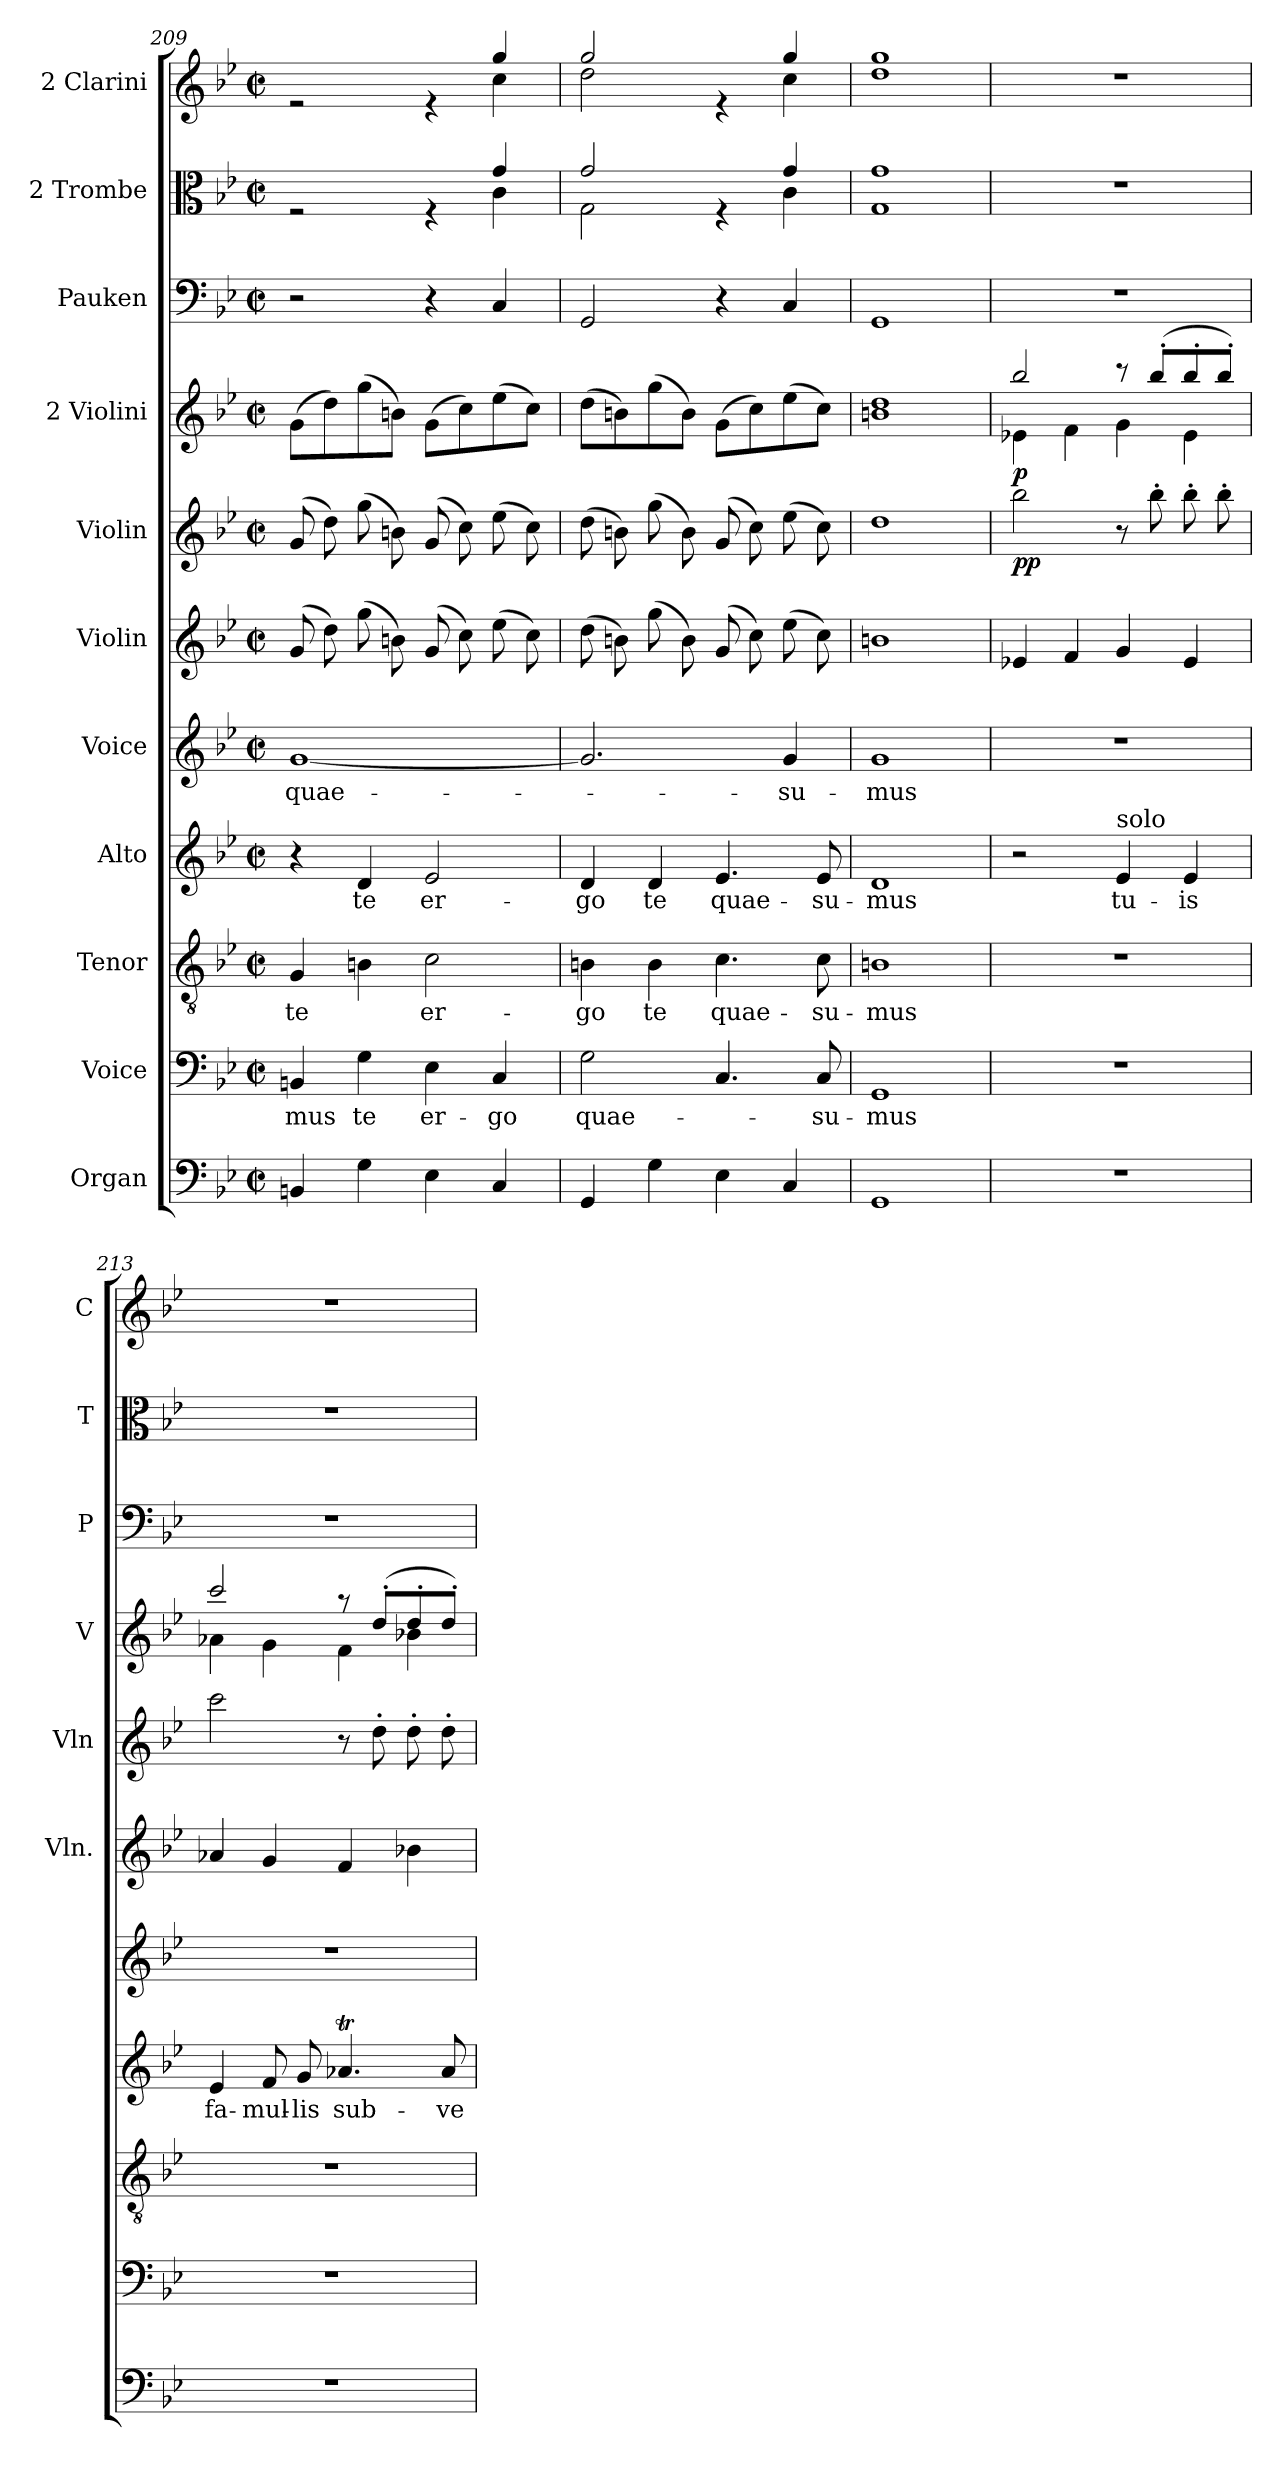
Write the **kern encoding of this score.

**kern	**kern	**text	**kern	**text	**kern	**text	**kern	**text	**kern	**kern	**dynam	**kern	**dynam	**kern	**kern	**kern
*part11	*part10	*part10	*part9	*part9	*part8	*part8	*part7	*part7	*part6	*part5	*part5	*part4	*part4	*part3	*part2	*part1
*staff11	*staff10	*staff10	*staff9	*staff9	*staff8	*staff8	*staff7	*staff7	*staff6	*staff5	*staff5	*staff4	*staff4	*staff3	*staff2	*staff1
*I"Organ	*I"Voice	*	*I"Tenor	*	*I"Alto	*	*I"Voice	*	*I"Violin	*I"Violin	*	*I"2 Violini	*	*I"Pauken	*I"2 Trombe	*I"2 Clarini
*	*	*	*	*	*	*	*	*	*I'Vln.	*I'Vln	*	*I'V	*	*I'P	*I'T	*I'C
!!LO:PB:g=z
*clefF4	*clefF4	*	*clefGv2	*	*clefG2	*	*clefG2	*	*clefG2	*clefG2	*	*clefG2	*	*clefF4	*clefC3	*clefG2
*k[b-e-]	*k[b-e-]	*	*k[b-e-]	*	*k[b-e-]	*	*k[b-e-]	*	*k[b-e-]	*k[b-e-]	*	*k[b-e-]	*	*k[b-e-]	*k[b-e-]	*k[b-e-]
*M2/2	*M2/2	*	*M2/2	*	*M2/2	*	*M2/2	*	*M2/2	*M2/2	*	*M2/2	*	*M2/2	*M2/2	*M2/2
*met(c|)	*met(c|)	*	*met(c|)	*	*met(c|)	*	*met(c|)	*	*met(c|)	*met(c|)	*	*met(c|)	*	*met(c|)	*met(c|)	*met(c|)
=209	=209	=209	=209	=209	=209	=209	=209	=209	=209	=209	=209	=209	=209	=209	=209	=209
!	!	!LO:LY:b	!	!LO:LY:b	!	!	!	!LO:LY:b	!	!	!	!	!	!	!	!
*	*	*	*	*	*	*	*	*	*	*	*	*	*	*	*^	*^
4BBn/	4BBn/	-mus	4G/	te	4r	.	[1g	quae-	(8g/	(8g/	.	(8g\L	.	2r	2rF	2.ryy	2re	2.ryy
.	.	.	.	.	.	.	.	.	8dd\)	8dd\)	.	8dd\)	.	.	.	.	.	.
!	!	!LO:LY:b	!	!	!	!LO:LY:b	!	!	!	!	!	!	!	!	!	!	!	!
4G\	4G\	te	4Bn\	.	4d/	te	.	.	(8gg\	(8gg\	.	(8gg\	.	.	.	.	.	.
.	.	.	.	.	.	.	.	.	8bn\)	8bn\)	.	8bn\J)	.	.	.	.	.	.
!	!	!LO:LY:b	!	!LO:LY:b	!	!LO:LY:b	!	!	!	!	!	!	!	!	!	!	!	!
4E-\	4E-\	er-	2c\	er-	2e-/	er-	.	.	(8g/	(8g/	.	(8g\L	.	4r	4rF	.	4re	.
.	.	.	.	.	.	.	.	.	8cc\)	8cc\)	.	8cc\)	.	.	.	.	.	.
!	!	!LO:LY:b	!	!	!	!	!	!	!	!	!	!	!	!	!	!	!	!
4C/	4C/	-go	.	.	.	.	.	.	(8ee-\	(8ee-\	.	(8ee-\	.	4C/	4g/	4c\	4gg/	4cc\
.	.	.	.	.	.	.	.	.	8cc\)	8cc\)	.	8cc\J)	.	.	.	.	.	.
=210	=210	=210	=210	=210	=210	=210	=210	=210	=210	=210	=210	=210	=210	=210	=210	=210	=210	=210
!	!	!LO:LY:b	!	!LO:LY:b	!	!LO:LY:b	!	!	!	!	!	!	!	!	!	!	!	!
4GG/	2G\	quae-	4Bn\	-go	4d/	-go	2.g/]	.	(8dd\	(8dd\	.	(8dd\L	.	2GG/	2g/	2G\	2gg/	2dd\
.	.	.	.	.	.	.	.	.	8bn\)	8bn\)	.	8bn\)	.	.	.	.	.	.
!	!	!	!	!LO:LY:b	!	!LO:LY:b	!	!	!	!	!	!	!	!	!	!	!	!
4G\	.	.	4B\	te	4d/	te	.	.	(8gg\	(8gg\	.	(8gg\	.	.	.	.	.	.
.	.	.	.	.	.	.	.	.	8b\)	8b\)	.	8b\J)	.	.	.	.	.	.
!	!	!	!	!LO:LY:b	!	!LO:LY:b	!	!	!	!	!	!	!	!	!	!	!	!
4E-\	4.C/	.	4.c\	quae-	4.e-/	quae-	.	.	(8g/	(8g/	.	(8g\L	.	4r	4rF	4ryy	4re	4ryy
.	.	.	.	.	.	.	.	.	8cc\)	8cc\)	.	8cc\)	.	.	.	.	.	.
!	!	!	!	!	!	!	!	!LO:LY:b	!	!	!	!	!	!	!	!	!	!
4C/	.	.	.	.	.	.	4g/	-su-	(8ee-\	(8ee-\	.	(8ee-\	.	4C/	4g/	4c\	4gg/	4cc\
!	!	!LO:LY:b	!	!LO:LY:b	!	!LO:LY:b	!	!	!	!	!	!	!	!	!	!	!	!
.	8C/	-su-	8c\	-su-	8e-/	-su-	.	.	8cc\)	8cc\)	.	8cc\J)	.	.	.	.	.	.
=211	=211	=211	=211	=211	=211	=211	=211	=211	=211	=211	=211	=211	=211	=211	=211	=211	=211	=211
!	!	!LO:LY:b	!	!LO:LY:b	!	!LO:LY:b	!	!LO:LY:b	!	!	!	!	!	!	!	!	!	!
*	*	*	*	*	*	*	*	*	*	*	*	*^	*	*	*	*	*	*
1GG	1GG	-mus	1Bn	-mus	1d	-mus	1g	-mus	1bn	1dd	.	1dd	1bn	.	1GG	1g	1G	1gg	1dd
=212	=212	=212	=212	=212	=212	=212	=212	=212	=212	=212	=212	=212	=212	=212	=212	=212	=212	=212	=212
!	!	!	!	!	!	!	!	!	!	!	!LO:DY:b	!	!	!	!	!	!	!	!
!	!	!	!	!	!	!	!	!	!	!	!LO:DY:n=1:b	!	!	!LO:DY:b	!	!	!	!	!
*	*	*	*	*	*	*	*	*	*	*	*	*	*	*	*	*v	*v	*	*
*	*	*	*	*	*	*	*	*	*	*	*	*	*	*	*	*	*v	*v
1r	1r	.	1r	.	2r	.	1r	.	4e-X/	2bb-\	p p	2bb-/	4e-X\	p	1r	1r	1r
.	.	.	.	.	.	.	.	.	4f/	.	.	.	4f\	.	.	.	.
!	!	!	!	!	!LO:TX:a:t=solo	!	!	!	!	!	!	!	!	!	!	!	!
!	!	!	!	!	!	!LO:LY:b	!	!	!	!	!	!	!	!	!	!	!
.	.	.	.	.	4e-/	tu-	.	.	4g/	8r	.	8r	4g\	.	.	.	.
.	.	.	.	.	.	.	.	.	.	8bb-'\	.	(8bb-'/L	.	.	.	.	.
!	!	!	!	!	!	!LO:LY:b	!	!	!	!	!	!	!	!	!	!	!
.	.	.	.	.	4e-/	-is	.	.	4e-/	8bb-'\	.	8bb-'/	4e-\	.	.	.	.
.	.	.	.	.	.	.	.	.	.	8bb-'\	.	8bb-'/J)	.	.	.	.	.
=213	=213	=213	=213	=213	=213	=213	=213	=213	=213	=213	=213	=213	=213	=213	=213	=213	=213
!	!	!	!	!	!	!LO:LY:b	!	!	!	!	!	!	!	!	!	!	!
1r	1r	.	1r	.	4e-/	fa-	1r	.	4a-X/	2ccc\	.	2ccc/	4a-X\	.	1r	1r	1r
!	!	!	!	!	!	!LO:LY:b	!	!	!	!	!	!	!	!	!	!	!
.	.	.	.	.	8f/	-mul-	.	.	4g/	.	.	.	4g\	.	.	.	.
!	!	!	!	!	!	!LO:LY:b	!	!	!	!	!	!	!	!	!	!	!
.	.	.	.	.	8g/	-lis	.	.	.	.	.	.	.	.	.	.	.
!	!	!	!	!	!	!LO:LY:b	!	!	!	!	!	!	!	!	!	!	!
.	.	.	.	.	4.a-XT/	sub-	.	.	4f/	8r	.	8r	4f\	.	.	.	.
.	.	.	.	.	.	.	.	.	.	8dd'\	.	(8dd'/L	.	.	.	.	.
.	.	.	.	.	.	.	.	.	4b-X\	8dd'\	.	8dd'/	4b-X\	.	.	.	.
!	!	!	!	!	!	!LO:LY:b	!	!	!	!	!	!	!	!	!	!	!
.	.	.	.	.	8a-/	-ve-	.	.	.	8dd'\	.	8dd'/J)	.	.	.	.	.
*	*	*	*	*	*	*	*	*	*	*	*	*v	*v	*	*	*	*
=	=	=	=	=	=	=	=	=	=	=	=	=	=	=	=	=
*-	*-	*-	*-	*-	*-	*-	*-	*-	*-	*-	*-	*-	*-	*-	*-	*-
